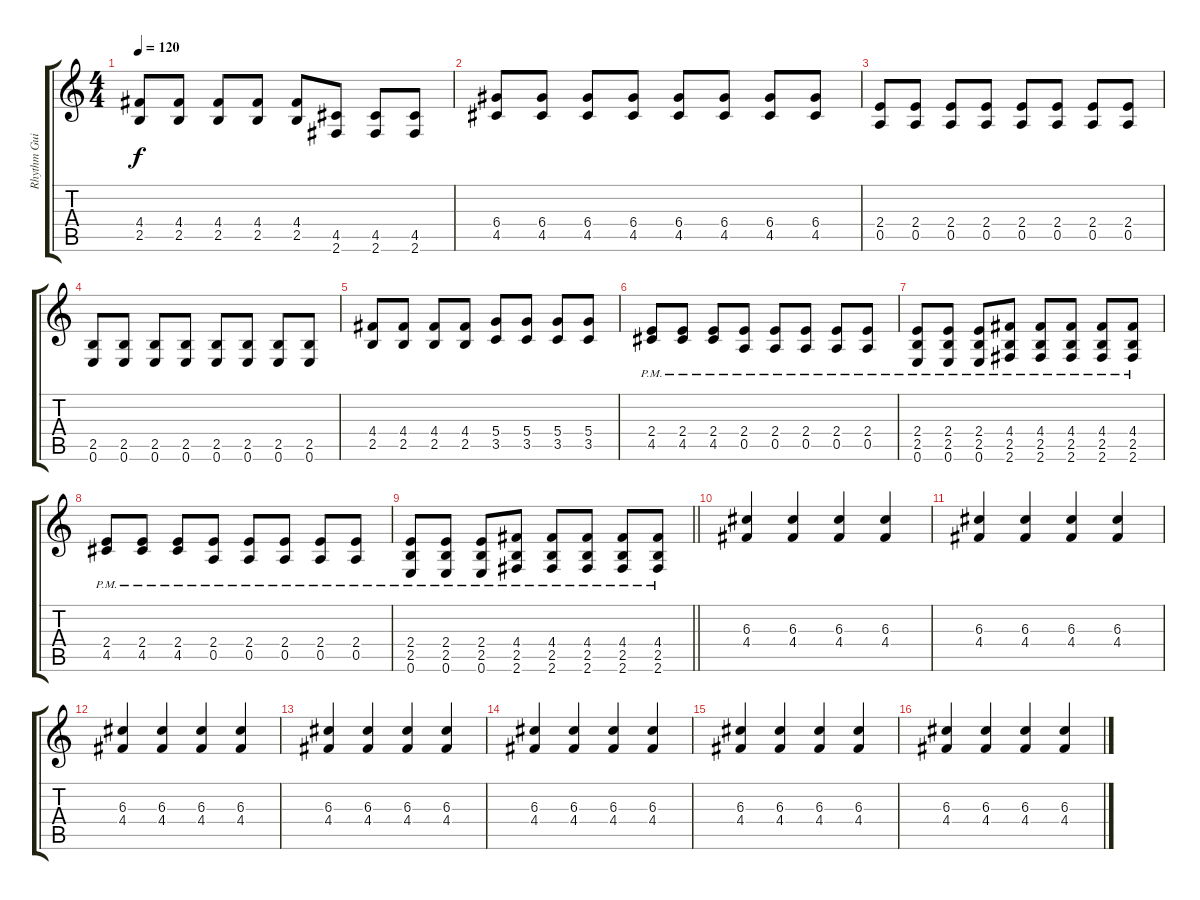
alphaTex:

\track ("Rhythm Guitar" "Rhythm Gui") {instrument distortionguitar}
\staff {score tabs}
\tuning (E4 B3 G3 D3 A2 E2) {hide}
\ts (4 4)
\tempo 120
\clef g2
\ks c
(4.4 2.5).8{dy f} (4.4 2.5).8 (4.4 2.5).8 (4.4 2.5).8 (4.4 2.5).8 (4.5 2.6).8 (4.5 2.6).8 (4.5 2.6).8 |
(6.4 4.5).8 (6.4 4.5).8 (6.4 4.5).8 (6.4 4.5).8 (6.4 4.5).8 (6.4 4.5).8 (6.4 4.5).8 (6.4 4.5).8 |
(2.4 0.5).8 (2.4 0.5).8 (2.4 0.5).8 (2.4 0.5).8 (2.4 0.5).8 (2.4 0.5).8 (2.4 0.5).8 (2.4 0.5).8 |
(2.5 0.6).8 (2.5 0.6).8 (2.5 0.6).8 (2.5 0.6).8 (2.5 0.6).8 (2.5 0.6).8 (2.5 0.6).8 (2.5 0.6).8 |
(4.4 2.5).8 (4.4 2.5).8 (4.4 2.5).8 (4.4 2.5).8 (5.4 3.5).8 (5.4 3.5).8 (5.4 3.5).8 (5.4 3.5).8 |
(2.4{pm} 4.5{pm}).8{volume 16 balance 0 instrument electricguitarmuted} (2.4 4.5{pm}).8 (2.4 4.5{pm}).8 (2.4 0.5{pm}).8 (2.4 0.5{pm}).8 (2.4 0.5{pm}).8 (2.4 0.5{pm}).8 (2.4 0.5{pm}).8 |
(2.4 2.5{pm} 0.6).8 (2.4 2.5{pm} 0.6).8 (2.4 2.5{pm} 0.6).8 (4.4 2.5{pm} 2.6).8 (4.4 2.5{pm} 2.6).8 (4.4 2.5{pm} 2.6).8 (4.4 2.5{pm} 2.6).8 (4.4 2.5{pm} 2.6).8 |
(2.4 4.5{pm}).8 (2.4{pm} 4.5{pm}).8 (2.4{pm} 4.5{pm}).8 (2.4{pm} 0.5{pm}).8 (2.4{pm} 0.5{pm}).8 (2.4{pm} 0.5{pm}).8 (2.4{pm} 0.5{pm}).8 (2.4 0.5{pm}).8 |
\barLineRight lightlight
(2.4 2.5{pm} 0.6).8 (2.4 2.5{pm} 0.6).8 (2.4 2.5{pm} 0.6).8 (4.4 2.5{pm} 2.6).8 (4.4 2.5{pm} 2.6).8 (4.4 2.5{pm} 2.6).8 (4.4 2.5{pm} 2.6).8 (4.4 2.5{pm} 2.6).8 |
(6.3 4.4).4{volume 10} (6.3 4.4).4 (6.3 4.4).4 (6.3 4.4).4 |
(6.3 4.4).4 (6.3 4.4).4 (6.3 4.4).4 (6.3 4.4).4 |
(6.3 4.4).4 (6.3 4.4).4 (6.3 4.4).4 (6.3 4.4).4 |
(6.3 4.4).4 (6.3 4.4).4 (6.3 4.4).4 (6.3 4.4).4 |
(6.3 4.4).4 (6.3 4.4).4 (6.3 4.4).4 (6.3 4.4).4 |
(6.3 4.4).4 (6.3 4.4).4 (6.3 4.4).4 (6.3 4.4).4 |
(6.3 4.4).4 (6.3 4.4).4 (6.3 4.4).4 (6.3 4.4).4
